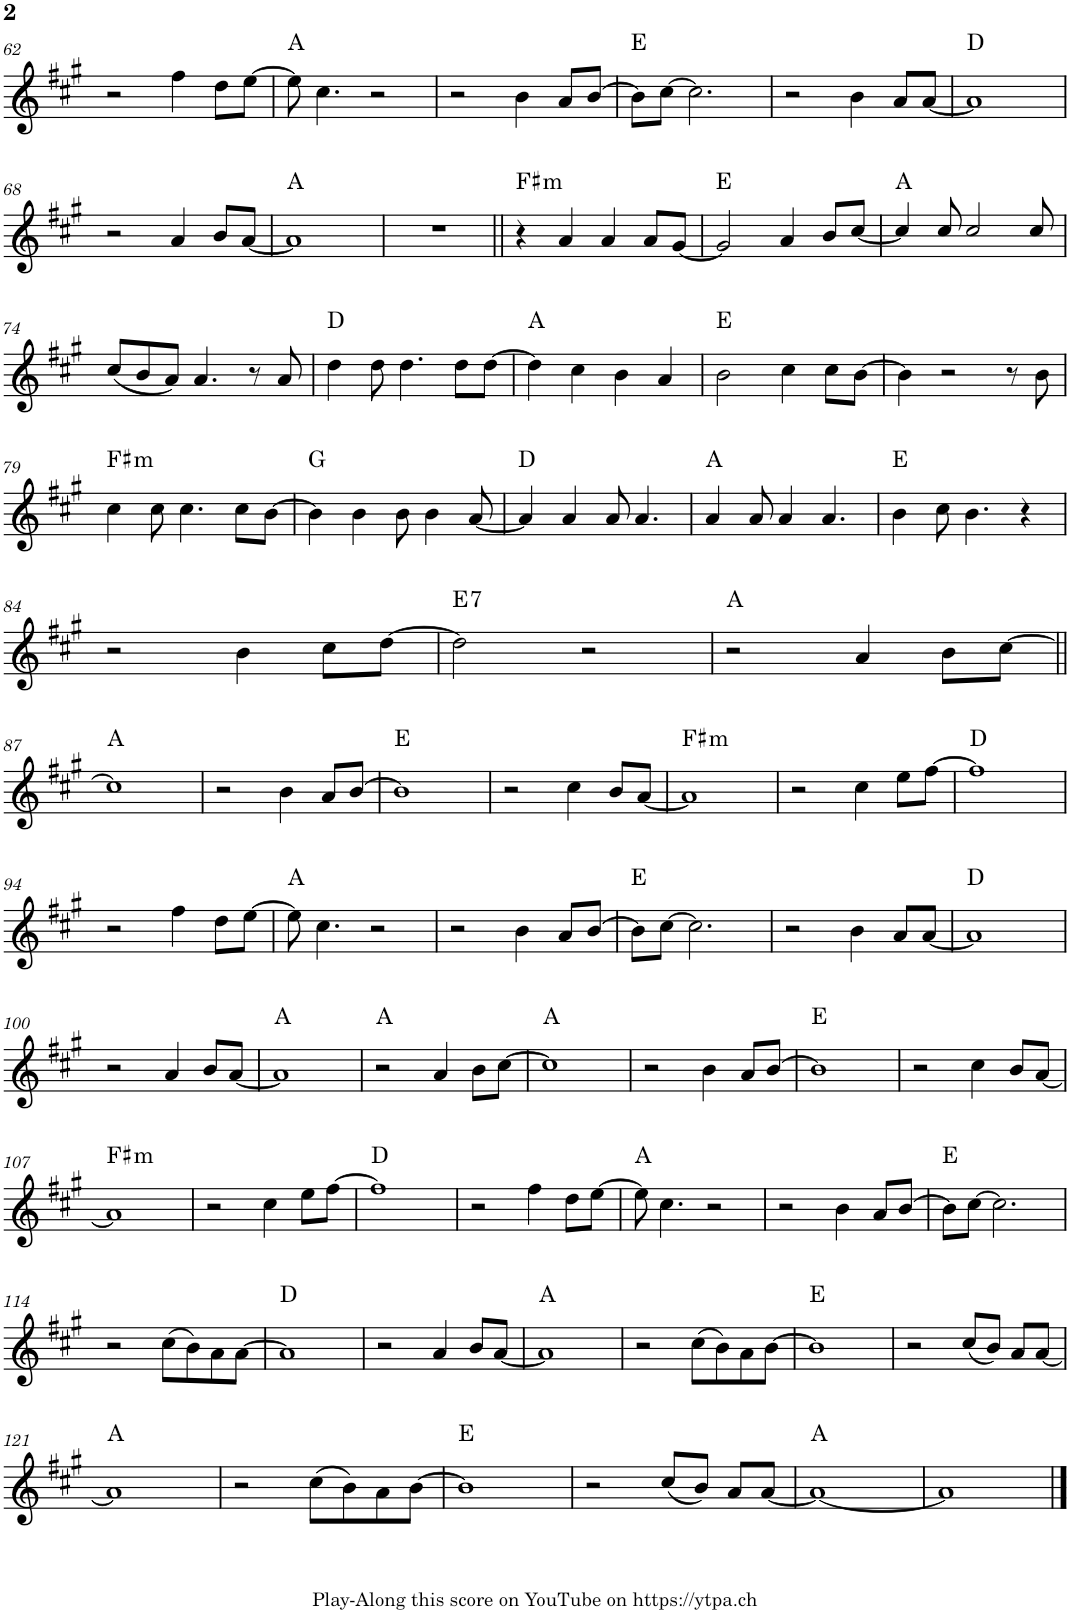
**kern	**harte
*part1	*part1
*staff1	*
*I"Piano	*
*I'Pno.	*
!!LO:PB:g=z
*clefG2	*
*k[f#c#g#]	*
*M4/4	*
=62	=62
2r	.
4ff#\	.
8dd\L	.
[8ee\J	.
=63	=63
8ee\]	A:maj
4.cc#\	.
2r	.
=64	=64
2r	.
4b\	.
8a/L	.
[8b/J	.
=65	=65
8b\L]	E:maj
[8cc#\J	.
2.cc#\]	.
=66	=66
2r	.
4b\	.
8a/L	.
[8a/J	.
=67	=67
1a]	D:maj
!!LO:LB:g=z
=68	=68
2r	.
4a/	.
8b/L	.
[8a/J	.
=69	=69
1a]	A:maj
=70	=70
1r	.
=71||	=71||
!	!LO:H:kt=m
4r	F#:min
4a/	.
4a/	.
8a/L	.
[8g#/J	.
=72	=72
2g#/]	E:maj
4a/	.
8b/L	.
[8cc#/J	.
=73	=73
4cc#/]	A:maj
8cc#/	.
2cc#/	.
8cc#/	.
!!LO:LB:g=z
=74	=74
(8cc#/L	.
8b/	.
8a/J)	.
4.a/	.
8r	.
8a/	.
=75	=75
4dd\	D:maj
8dd\	.
4.dd\	.
8dd\L	.
[8dd\J	.
=76	=76
4dd\]	A:maj
4cc#\	.
4b\	.
4a/	.
=77	=77
2b\	E:maj
4cc#\	.
8cc#\L	.
[8b\J	.
=78	=78
4b\]	.
2r	.
8r	.
8b\	.
!!LO:LB:g=z
=79	=79
!	!LO:H:kt=m
4cc#\	F#:min
8cc#\	.
4.cc#\	.
8cc#\L	.
[8b\J	.
=80	=80
4b\]	G:maj
4b\	.
8b\	.
4b\	.
[8a/	.
=81	=81
4a/]	D:maj
4a/	.
8a/	.
4.a/	.
=82	=82
4a/	A:maj
8a/	.
4a/	.
4.a/	.
=83	=83
4b\	E:maj
8cc#\	.
4.b\	.
4r	.
!!LO:LB:g=z
=84	=84
2r	.
4b\	.
8cc#\L	.
[8dd\J	.
=85	=85
!	!LO:H:kt=7
2dd\]	E:7
2r	.
=86	=86
2r	A:maj
4a/	.
8b\L	.
[8cc#\J	.
!!LO:LB:g=z
=87||	=87||
1cc#]	A:maj
=88	=88
2r	.
4b\	.
8a/L	.
[>8b/J	.
=89	=89
1b]	E:maj
=90	=90
2r	.
4cc#\	.
8b/L	.
[8a/J	.
=91	=91
!	!LO:H:kt=m
1a]	F#:min
=92	=92
2r	.
4cc#\	.
8ee\L	.
[8ff#\J	.
=93	=93
1ff#]	D:maj
!!LO:LB:g=z
=94	=94
2r	.
4ff#\	.
8dd\L	.
[8ee\J	.
=95	=95
8ee\]	A:maj
4.cc#\	.
2r	.
=96	=96
2r	.
4b\	.
8a/L	.
[8b/J	.
=97	=97
8b\L]	E:maj
[8cc#\J	.
2.cc#\]	.
=98	=98
2r	.
4b\	.
8a/L	.
[8a/J	.
=99	=99
1a]	D:maj
!!LO:LB:g=z
=100	=100
2r	.
4a/	.
8b/L	.
[8a/J	.
=101	=101
1a]	A:maj
=102	=102
2r	A:maj
4a/	.
8b\L	.
[8cc#\J	.
=103	=103
1cc#]	A:maj
=104	=104
2r	.
4b\	.
8a/L	.
[>8b/J	.
=105	=105
1b]	E:maj
=106	=106
2r	.
4cc#\	.
8b/L	.
[8a/J	.
!!LO:LB:g=z
=107	=107
!	!LO:H:kt=m
1a]	F#:min
=108	=108
2r	.
4cc#\	.
8ee\L	.
[8ff#\J	.
=109	=109
1ff#]	D:maj
=110	=110
2r	.
4ff#\	.
8dd\L	.
[8ee\J	.
=111	=111
8ee\]	A:maj
4.cc#\	.
2r	.
=112	=112
2r	.
4b\	.
8a/L	.
[8b/J	.
=113	=113
8b\L]	E:maj
[8cc#\J	.
2.cc#\]	.
!!LO:LB:g=z
=114	=114
2r	.
(8cc#\L	.
8b\)	.
8a\	.
[8a\J	.
=115	=115
1a]	D:maj
=116	=116
2r	.
4a/	.
8b/L	.
[8a/J	.
=117	=117
1a]	A:maj
=118	=118
2r	.
(8cc#\L	.
8b\)	.
8a\	.
[8b\J	.
=119	=119
1b]	E:maj
=120	=120
2r	.
(8cc#/L	.
8b/J)	.
8a/L	.
[8a/J	.
!!LO:LB:g=z
=121	=121
1a]	A:maj
=122	=122
2r	.
(8cc#\L	.
8b\)	.
8a\	.
[8b\J	.
=123	=123
1b]	E:maj
=124	=124
2r	.
(8cc#/L	.
8b/J)	.
8a/L	.
[8a/J	.
=125	=125
1a_	A:maj
=126	=126
1a]	.
==	==
*-	*-
